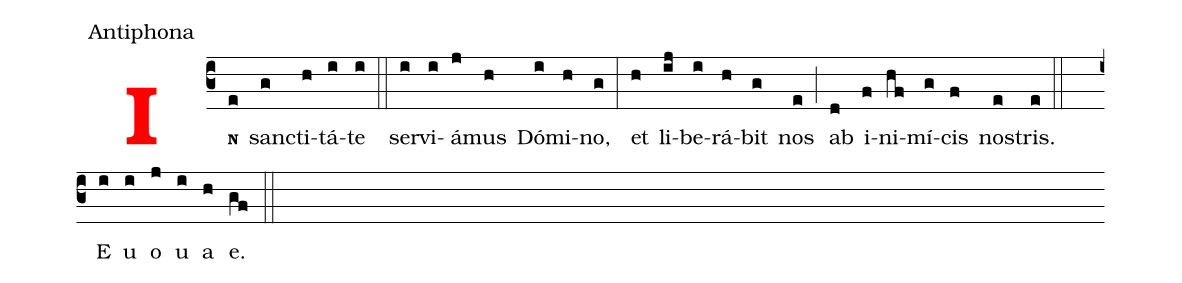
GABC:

office-part: Antiphona;
%%
<v>\bf\textcolor{red}{I}</v><v>\bf\scriptsize{N}</v>(c3e) sanc(g)ti(h)tá(i)te(i) (::) ser(i)vi(i)á(j)mus(h) Dó(i)mi(h)no,(g)
(:) et(h) li(ij)be(i)rá(h)bit(g) nos(e) (;) ab(d) i(f)ni(hf)mí(g)cis(f) nos(e)tris.(e)   (::) (Z) E(i) u(i) o(j) u(i) a(h) e.(gf) (::)
